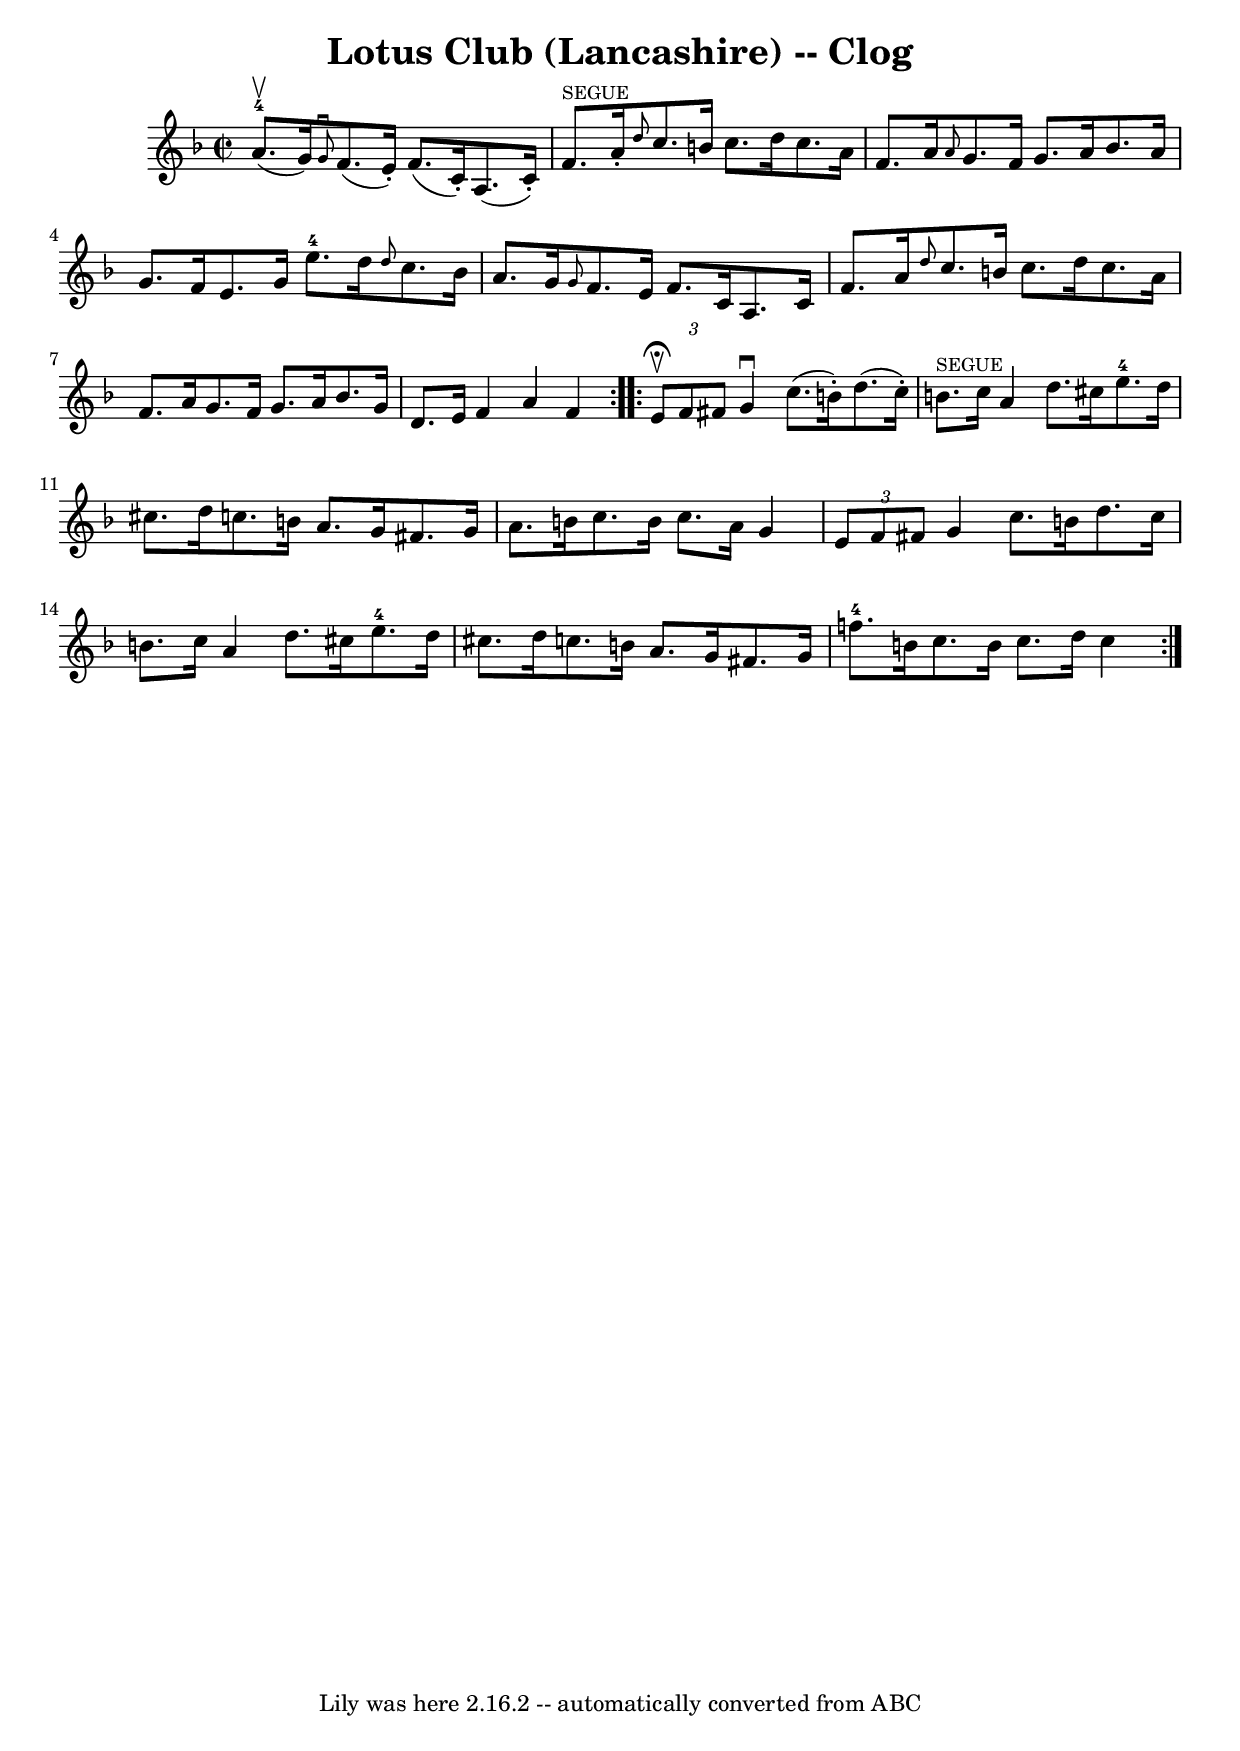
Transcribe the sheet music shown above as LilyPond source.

\version "2.16.2"
\include "Mammoth.ily"
\header {
  %% book = "Ryan's Mammoth Collection"
  crossRefNumber = "1"
  footnotes = "\\\\158 938"
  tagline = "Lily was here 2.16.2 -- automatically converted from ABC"
  title = "Lotus Club (Lancashire) -- Clog"

}
voicedefault =  {



  \repeat volta 2 {

    \override Staff.TimeSignature #'style = #'C
    \time 2/2 
    \key f \major     a'8.-4^\upbow(g'16)  |
    
    \grace { g'8^\downbow 
	   } f'8. (e'16-.) f'8. (c'16-.) a8. (     c'16-.) f'8.^\segue a'16-.    |
    \grace { d''8  
	   } c''8.        b'16 c''8. d''16 c''8. a'16 f'8. a'16     |
    
    \grace { a'8  
	   } g'8. f'16 g'8. a'16 bes'8. a'16 g'8.         f'16     |
    e'8. g'16 e''8.-4 d''16  \grace { d''8  
				    }        c''8. bes'16 a'8. g'16     |
    \grace { g'8  
	   } f'8.         e'16 f'8. c'16 a8. c'16 f'8. a'16     |
    \grace {    
      d''8       } c''8. b'16 c''8. d''16 c''8. a'16 f'8. a'16      |
    g'8. f'16 g'8. a'16 bes'8. g'16 d'8. e'16     |
    f'4 a'4 f'4    
  }     
  \repeat volta 2 {
    \times 2/3 { e'8 
		^\fermata^\upbow f'8 fis'8   	       }  |
    g'4^\downbow c''8. (b'16-.) d''8. (c''16-.) b'8.^\segue c''16    |
    a'4         d''8. cis''16 e''8.-4 d''16 cis''8. d''16     |
         c''!8. b'16 a'8. g'16 fis'8. g'16 a'8. b'16     |
    
    c''8. b'16 c''8. a'16 g'4    \times 2/3 { e'8 f'8 fis'8   					    }    |
    g'4 c''8. b'16 d''8. c''16 b'8. c''16     |
    a'4 d''8. cis''16 e''8.-4 d''16 cis''8. d''16   |
    c''!8. b'16 a'8. g'16 fis'8. g'16 f''!8.-4       b'16     |
    c''8. b'16 c''8. d''16 c''4      
  }   

}

\score{
  <<

    \context Staff="default"
    {
      \voicedefault 
      
    }

  >>
  \layout {
    
  }
  \midi {
  }

}
